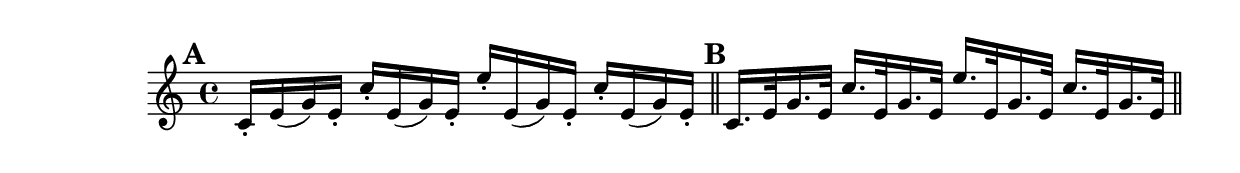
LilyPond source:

\version "2.22.0"

\relative {
  \language "english"

  \key c \major
  \time 4/4

  % Alternates from Gumpert edition
  \bar "" \mark \default
  c'16-. e( g) e-. c'-. e,( g) e-. e'-. e,( g) e-. c'-. e,( g) e-. | \bar "||" \noBreak

  \mark \default
  c16. e32 g16. e32 c'16. e,32 g16. e32 e'16. e,32 g16. e32 c'16. e,32 g16. e32 | \bar "||"
}
